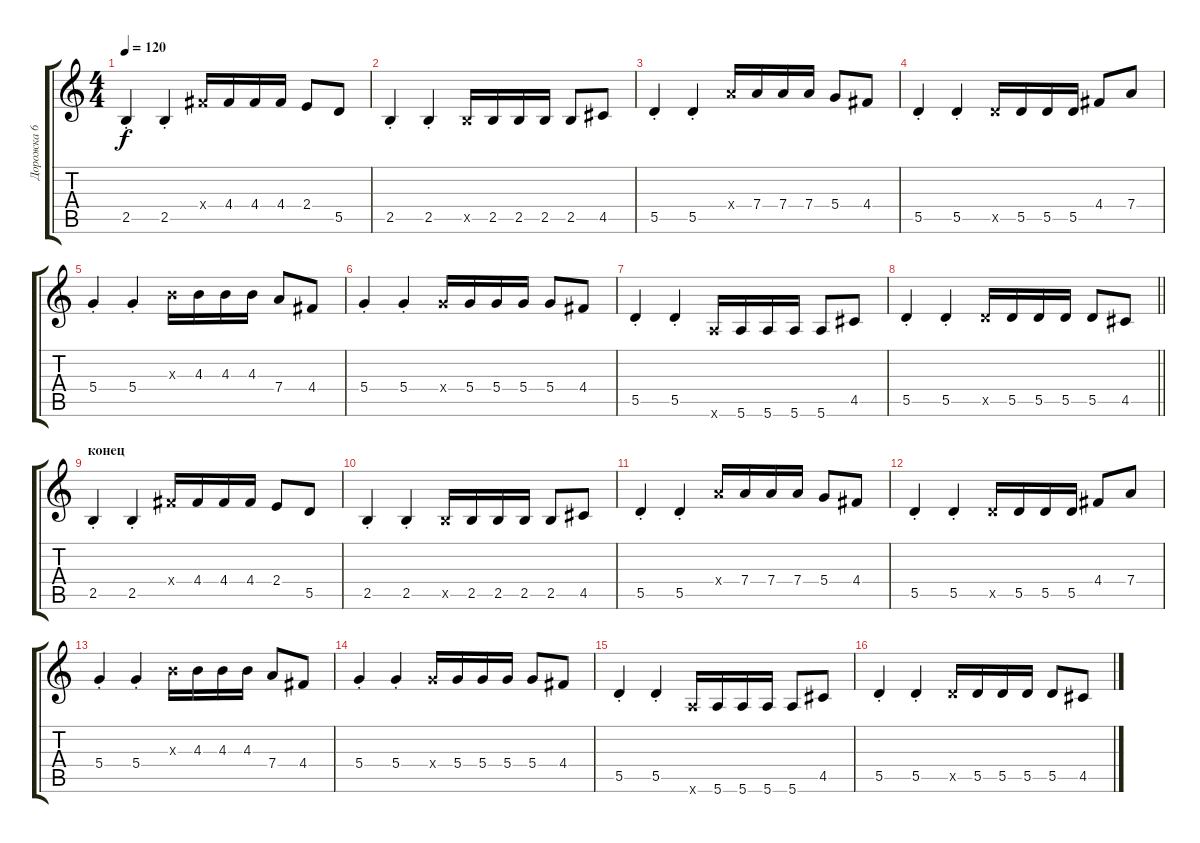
\track ("Дорожка 6" "Дорожка 6") {instrument acousticguitarsteel}
\staff {score tabs}
\tuning (E4 B3 G3 D3 A2 E2) {hide}
\ts (4 4)
\tempo 120
\clef g2
\ks c
2.5{st}.4{dy f volume 16 instrument electricguitarjazz} 2.5{st}.4 4.4{x}.16 4.4.16 4.4.16 4.4.16 2.4.8 5.5.8 |
2.5{st}.4 2.5{st}.4 2.5{x}.16 2.5.16 2.5.16 2.5.16 2.5.8 4.5.8 |
5.5{st}.4 5.5{st}.4 7.4{x}.16 7.4.16 7.4.16 7.4.16 5.4.8 4.4.8 |
5.5{st}.4 5.5{st}.4 5.5{x}.16 5.5.16 5.5.16 5.5.16 4.4.8 7.4.8 |
5.4{st}.4 5.4{st}.4 4.3{x}.16 4.3.16 4.3.16 4.3.16 7.4.8 4.4.8 |
5.4{st}.4 5.4{st}.4 5.4{x}.16 5.4.16 5.4.16 5.4.16 5.4.8 4.4.8 |
5.5{st}.4 5.5{st}.4 5.6{x}.16 5.6.16 5.6.16 5.6.16 5.6.8 4.5.8 |
\barLineRight lightlight
5.5{st}.4 5.5{st}.4 5.5{x}.16 5.5.16 5.5.16 5.5.16 5.5.8 4.5.8 |
\section ("" "конец")
2.5{st}.4{volume 16 instrument electricguitarjazz} 2.5{st}.4 4.4{x}.16 4.4.16 4.4.16 4.4.16 2.4.8 5.5.8 |
2.5{st}.4 2.5{st}.4 2.5{x}.16 2.5.16 2.5.16 2.5.16 2.5.8 4.5.8 |
5.5{st}.4 5.5{st}.4 7.4{x}.16 7.4.16 7.4.16 7.4.16 5.4.8 4.4.8 |
5.5{st}.4 5.5{st}.4 5.5{x}.16 5.5.16 5.5.16 5.5.16 4.4.8 7.4.8 |
5.4{st}.4 5.4{st}.4 4.3{x}.16 4.3.16 4.3.16 4.3.16 7.4.8 4.4.8 |
5.4{st}.4 5.4{st}.4 5.4{x}.16 5.4.16 5.4.16 5.4.16 5.4.8 4.4.8 |
5.5{st}.4 5.5{st}.4 5.6{x}.16 5.6.16 5.6.16 5.6.16 5.6.8 4.5.8 |
5.5{st}.4 5.5{st}.4 5.5{x}.16 5.5.16 5.5.16 5.5.16 5.5.8 4.5.8
